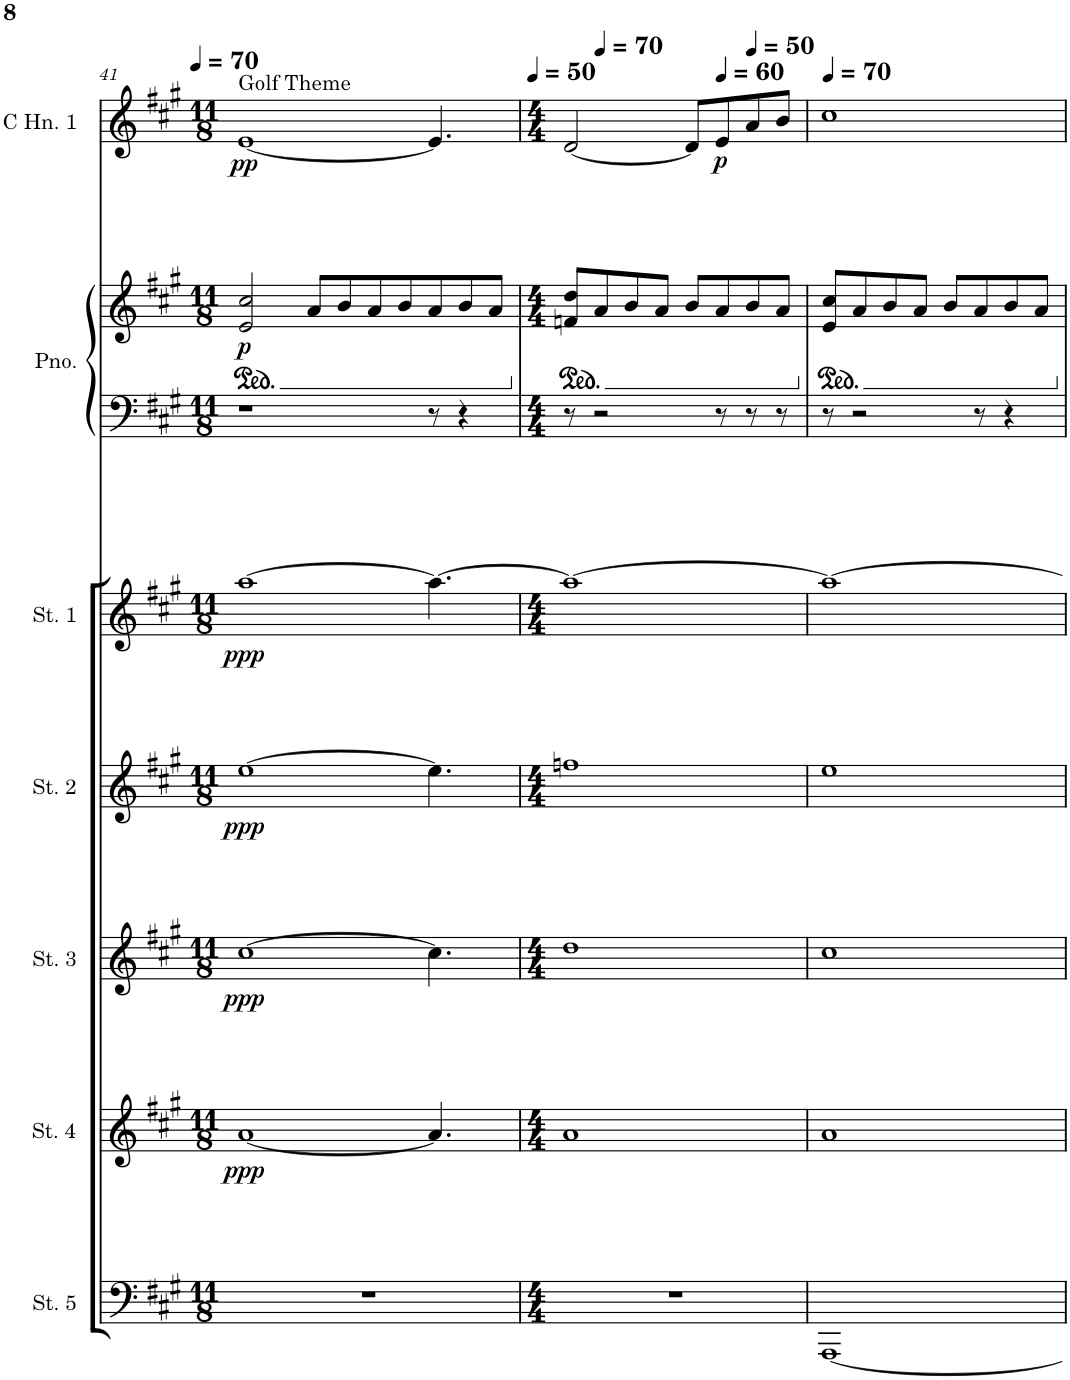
**kern	**kern	**dynam	**kern	**dynam	**kern	**dynam	**kern	**dynam	**kern	**kern	**dynam	**kern	**dynam	**kern
*part8	*part7	*part7	*part6	*part6	*part5	*part5	*part4	*part4	*part3	*part3	*part3	*part2	*part2	*part1
*staff9	*staff8	*staff8	*staff7	*staff7	*staff6	*staff6	*staff5	*staff5	*staff4	*staff3	*staff3/4	*staff2	*staff2	*staff1
*I"Strings 5	*I"Strings 4	*	*I"Strings 3	*	*I"Strings 2	*	*I"Strings 1	*	*I"Grand Piano	*	*	*I"Horn in C alto 1	*	*I"Flute
*I'St. 5	*I'St. 4	*	*I'St. 3	*	*I'St. 2	*	*I'St. 1	*	*I'Pno.	*	*	*	*	*I'Fl.
!!LO:PB:g=z
*clefF4	*clefG2	*	*clefG2	*	*clefG2	*	*clefG2	*	*clefF4	*clefG2	*	*clefG2	*	*clefG2
*	*	*	*	*	*	*	*	*	*	*	*	*Trd4c7	*	*
*k[f#c#g#]	*k[f#c#g#]	*	*k[f#c#g#]	*	*k[f#c#g#]	*	*k[f#c#g#]	*	*k[f#c#g#]	*k[f#c#g#]	*	*k[f#c#g#]	*	*k[f#c#g#]
*M11/8	*M11/8	*	*M11/8	*	*M11/8	*	*M11/8	*	*M11/8	*M11/8	*	*M11/8	*	*M11/8
*MM70	*MM70	*	*MM70	*	*MM70	*	*MM70	*	*MM70	*MM70	*	*MM70	*	*MM70
*	*	*	*	*	*	*	*	*	*	*ped	*	*	*	*
=41	=41	=41	=41	=41	=41	=41	=41	=41	=41	=41	=41	=41	=41	=41
!	!	!	!	!	!	!	!	!	!	!	!	!LO:TX:a:t=Golf Theme	!	!
!	!	!LO:DY:b	!	!LO:DY:b	!	!LO:DY:b	!	!LO:DY:b	!	!	!LO:DY:b	!	!LO:DY:b	!
8%11r	[1a	ppp	[1cc#	ppp	[1ee	ppp	[1aa	ppp	1r	2e/ 2cc#/	p	[1e	pp	8%11r
.	.	.	.	.	.	.	.	.	.	8a/L	.	.	.	.
.	.	.	.	.	.	.	.	.	.	8b/	.	.	.	.
.	.	.	.	.	.	.	.	.	.	8a/	.	.	.	.
.	.	.	.	.	.	.	.	.	.	8b/	.	.	.	.
.	4.a/]	.	4.cc#\]	.	4.ee\]	.	4.aa\_	.	8r	8a/	.	4.e/]	.	.
.	.	.	.	.	.	.	.	.	4r	8b/	.	.	.	.
.	.	.	.	.	.	.	.	.	.	8a/J	.	.	.	.
=42	=42	=42	=42	=42	=42	=42	=42	=42	=42	=42	=42	=42	=42	=42
*M4/4	*M4/4	*	*M4/4	*	*M4/4	*	*M4/4	*	*M4/4	*M4/4	*	*M4/4	*	*M4/4
*	*	*	*	*	*	*	*	*	*	*Xped	*	*	*	*
*	*	*	*	*	*	*	*	*	*	*ped	*	*	*	*
*	*	*	*	*	*	*	*	*	*	*	*	*	*	*MM50
*	*	*	*	*	*	*	*	*	*	*	*	*	*	*^
*	*	*	*	*	*	*	*	*	*	*	*	*	*	*	*^
*	*	*	*	*	*	*	*	*	*	*	*	*	*	*	*	*^
1r	1a	.	1dd	.	1ffn	.	1aa_	.	8r	8fn/ 8dd/L	.	[2d/	.	1r	8ryy	2ryy	2.ryy
*	*	*	*	*	*	*	*	*	*	*	*	*	*	*MM70	*	*	*
.	.	.	.	.	.	.	.	.	2r	8a/	.	.	.	.	2..ryy	.	.
.	.	.	.	.	.	.	.	.	.	8b/	.	.	.	.	.	.	.
.	.	.	.	.	.	.	.	.	.	8a/J	.	.	.	.	.	.	.
.	.	.	.	.	.	.	.	.	.	8b/L	.	8d/L]	.	.	.	8ryy	.
*	*	*	*	*	*	*	*	*	*	*	*	*	*	*MM60	*	*	*
!	!	!	!	!	!	!	!	!	!	!	!	!	!LO:DY:b	!	!	!	!
.	.	.	.	.	.	.	.	.	8r	8a/	.	8e/	p	.	.	4.ryy	.
*	*	*	*	*	*	*	*	*	*	*	*	*	*	*MM50	*	*	*
.	.	.	.	.	.	.	.	.	8r	8b/	.	8a/	.	.	.	.	4ryy
.	.	.	.	.	.	.	.	.	8r	8a/J	.	8b/J	.	.	.	.	.
*	*	*	*	*	*	*	*	*	*	*	*	*	*	*v	*v	*v	*v
=43	=43	=43	=43	=43	=43	=43	=43	=43	=43	=43	=43	=43	=43	=43
*	*	*	*	*	*	*	*	*	*	*Xped	*	*	*	*
*	*	*	*	*	*	*	*	*	*	*ped	*	*	*	*
*	*	*	*	*	*	*	*	*	*	*	*	*	*	*MM70
[1AAA	1a	.	1cc#	.	1ee	.	1aa_	.	8r	8e/ 8cc#/L	.	1cc#	.	4r
.	.	.	.	.	.	.	.	.	2r	8a/	.	.	.	.
.	.	.	.	.	.	.	.	.	.	8b/	.	.	.	8r
.	.	.	.	.	.	.	.	.	.	8a/J	.	.	.	2r
.	.	.	.	.	.	.	.	.	.	8b/L	.	.	.	.
.	.	.	.	.	.	.	.	.	8r	8a/	.	.	.	.
.	.	.	.	.	.	.	.	.	4r	8b/	.	.	.	.
.	.	.	.	.	.	.	.	.	.	8a/J	.	.	.	8r
*	*	*	*	*	*	*	*	*	*	*Xped	*	*	*	*
=	=	=	=	=	=	=	=	=	=	=	=	=	=	=
*-	*-	*-	*-	*-	*-	*-	*-	*-	*-	*-	*-	*-	*-	*-
